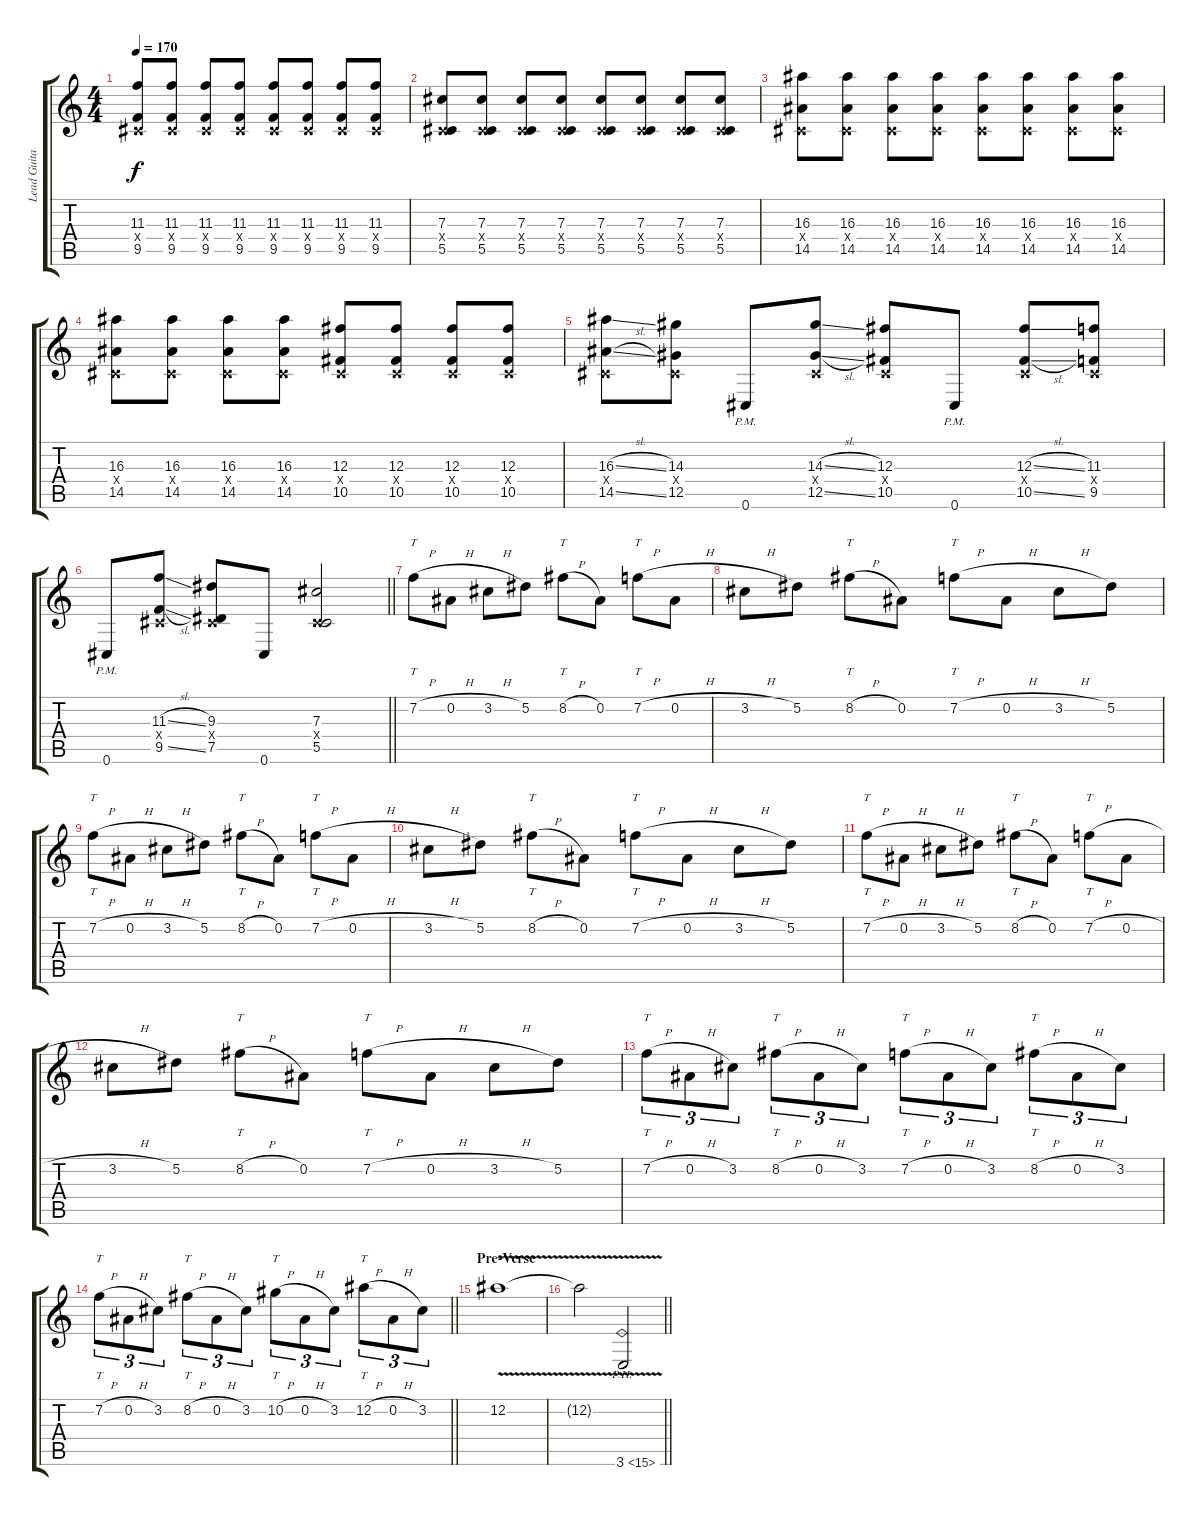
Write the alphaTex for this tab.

\track ("Lead Guitar" "Lead Guita") {instrument distortionguitar}
\staff {score tabs}
\tuning (Eb4 Bb3 Gb3 Db3 Ab2 Db2) {hide}
\ts (4 4)
\tempo 170
\clef g2
\ks c
(11.3 0.4{x} 9.5).8{dy f} (11.3 0.4{x} 9.5).8 (11.3 0.4{x} 9.5).8 (11.3 0.4{x} 9.5).8 (11.3 0.4{x} 9.5).8 (11.3 0.4{x} 9.5).8 (11.3 0.4{x} 9.5).8 (11.3 0.4{x} 9.5).8 |
(7.3 0.4{x} 5.5).8 (7.3 0.4{x} 5.5).8 (7.3 0.4{x} 5.5).8 (7.3 0.4{x} 5.5).8 (7.3 0.4{x} 5.5).8 (7.3 0.4{x} 5.5).8 (7.3 0.4{x} 5.5).8 (7.3 0.4{x} 5.5).8 |
(16.3 0.4{x} 14.5).8 (16.3 0.4{x} 14.5).8 (16.3 0.4{x} 14.5).8 (16.3 0.4{x} 14.5).8 (16.3 0.4{x} 14.5).8 (16.3 0.4{x} 14.5).8 (16.3 0.4{x} 14.5).8 (16.3 0.4{x} 14.5).8 |
(16.3 0.4{x} 14.5).8 (16.3 0.4{x} 14.5).8 (16.3 0.4{x} 14.5).8 (16.3 0.4{x} 14.5).8 (12.3 0.4{x} 10.5).8 (12.3 0.4{x} 10.5).8 (12.3 0.4{x} 10.5).8 (12.3 0.4{x} 10.5).8 |
(16.3{sl} 0.4{x} 14.5{sl}).8 (14.3 0.4{x} 12.5).8 0.6{pm}.8 (14.3{sl} 0.4{x} 12.5{sl}).8 (12.3 0.4{x} 10.5).8 0.6{pm}.8 (12.3{sl} 0.4{x} 10.5{sl}).8 (11.3 0.4{x} 9.5).8 |
\barLineRight lightlight
0.6{pm}.8 (11.3{sl} 0.4{x} 9.5{sl}).8 (9.3 0.4{x} 7.5).8 0.6.8 (7.3 0.4{x} 5.5).2 |
\section ("" "")
7.2{h}.8{tt} 0.2{h}.8 3.2{h}.8 5.2.8 8.2{h}.8{tt} 0.2.8 7.2{h}.8{tt} 0.2{h}.8 |
3.2{h}.8 5.2.8 8.2{h}.8{tt} 0.2.8 7.2{h}.8{tt} 0.2{h}.8 3.2{h}.8 5.2.8 |
7.2{h}.8{tt} 0.2{h}.8 3.2{h}.8 5.2.8 8.2{h}.8{tt} 0.2.8 7.2{h}.8{tt} 0.2{h}.8 |
3.2{h}.8 5.2.8 8.2{h}.8{tt} 0.2.8 7.2{h}.8{tt} 0.2{h}.8 3.2{h}.8 5.2.8 |
7.2{h}.8{tt} 0.2{h}.8 3.2{h}.8 5.2.8 8.2{h}.8{tt} 0.2.8 7.2{h}.8{tt} 0.2{h}.8 |
3.2{h}.8 5.2.8 8.2{h}.8{tt} 0.2.8 7.2{h}.8{tt} 0.2{h}.8 3.2{h}.8 5.2.8 |
7.2{h}.8{tt tu (3 2)} 0.2{h}.8{tu (3 2)} 3.2.8{tu (3 2)} 8.2{h}.8{tt tu (3 2)} 0.2{h}.8{tu (3 2)} 3.2.8{tu (3 2)} 7.2{h}.8{tt tu (3 2)} 0.2{h}.8{tu (3 2)} 3.2.8{tu (3 2)} 8.2{h}.8{tt tu (3 2)} 0.2{h}.8{tu (3 2)} 3.2.8{tu (3 2)} |
\barLineRight lightlight
7.2{h}.8{tt tu (3 2)} 0.2{h}.8{tu (3 2)} 3.2.8{tu (3 2)} 8.2{h}.8{tt tu (3 2)} 0.2{h}.8{tu (3 2)} 3.2.8{tu (3 2)} 10.2{h}.8{tt tu (3 2)} 0.2{h}.8{tu (3 2)} 3.2.8{tu (3 2)} 12.2{h}.8{tt tu (3 2)} 0.2{h}.8{tu (3 2)} 3.2.8{tu (3 2)} |
\section ("" "Pre-Verse")
12.2{v}.1 |
\barLineRight lightlight
12.2{t}.2 3.6{ph 12 v}.2
